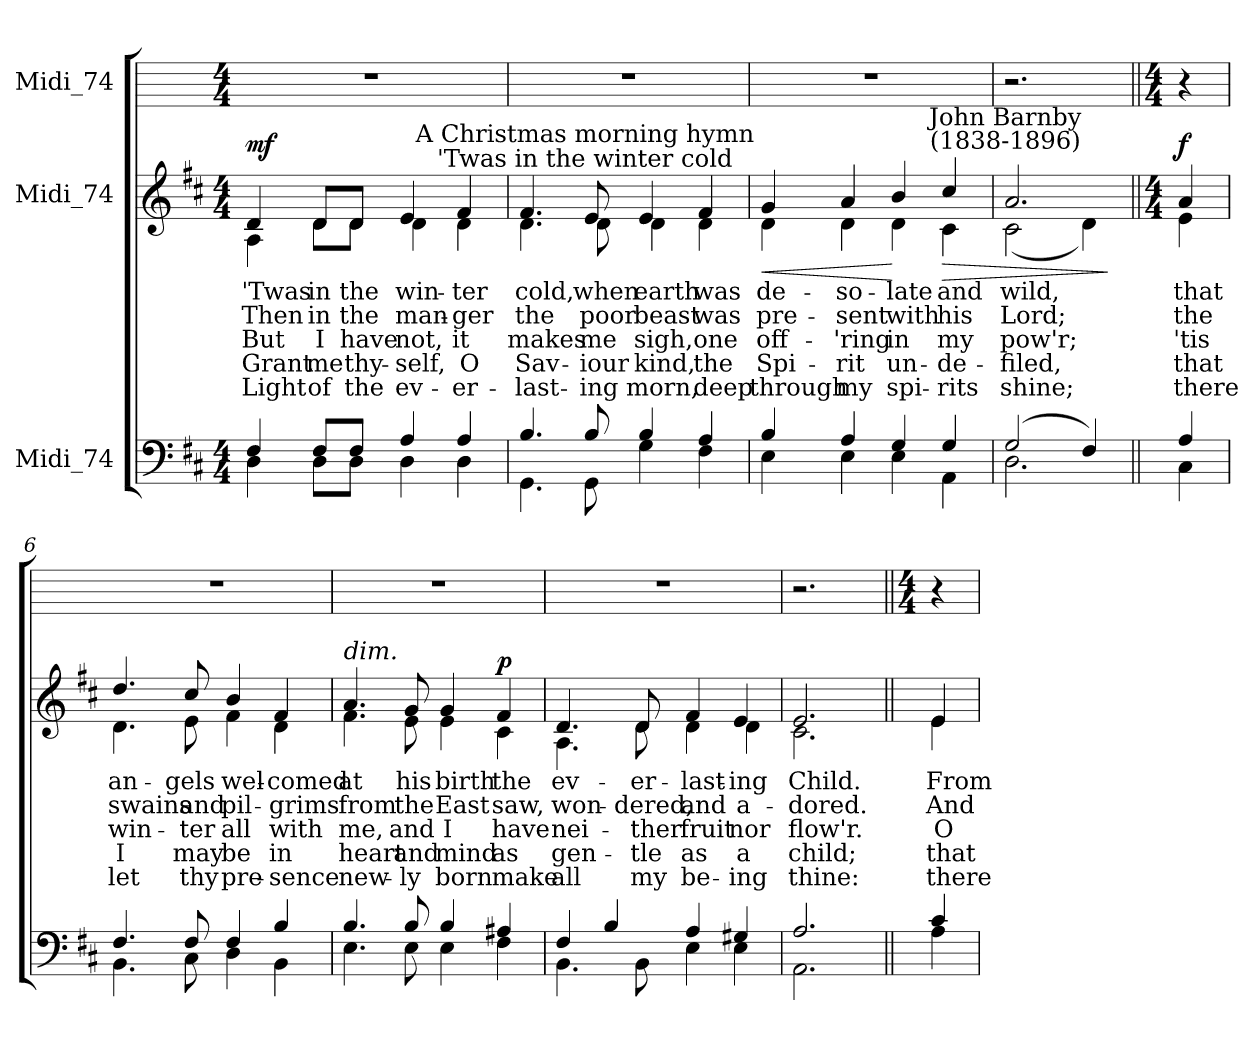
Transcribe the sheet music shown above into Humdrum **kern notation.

**kern	**kern	**text	**text	**text	**text	**text	**dynam	**kern
*part3	*part2	*part2	*part2	*part2	*part2	*part2	*part2	*part1
*staff3	*staff2	*staff2	*staff2	*staff2	*staff2	*staff2	*staff2	*staff1
*I"Midi_74	*I"Midi_74	*	*	*	*	*	*	*I"Midi_74
*clefF4	*clefG2	*	*	*	*	*	*	*
*k[f#c#]	*k[f#c#]	*	*	*	*	*	*	*
*D:	*D:	*	*	*	*	*	*	*
*M4/4	*M4/4	*	*	*	*	*	*	*M4/4
=1	=1	=1	=1	=1	=1	=1	=1	=1
*^	*	*	*	*	*	*	*	*
!	!	!LO:TX:a:cj:t=Rev. J. C. Black	!	!	!	!	!	!	!
!	!	!	!LO:LY:b	!LO:LY:b	!LO:LY:b	!LO:LY:b	!LO:LY:b	!LO:DY:a	!
*	*	*^	*	*	*	*	*	*	*
4F#/	4D\	4d/	4A	'Twas	Then	But	Grant	Light	mf	1r
!	!	!	!	!LO:LY:b	!LO:LY:b	!LO:LY:b	!LO:LY:b	!LO:LY:b	!	!
8F#/L	8D\L	8d/L	8d\L	in	in	I	me	of	.	.
!	!	!	!	!LO:LY:b	!LO:LY:b	!LO:LY:b	!LO:LY:b	!LO:LY:b	!	!
8F#/J	8D\J	8d/J	8d\J	the	the	have	thy-	-the	.	.
!	!	!	!	!LO:LY:b	!LO:LY:b	!LO:LY:b	!LO:LY:b	!LO:LY:b	!	!
4A/	4D\	4e/	4d\	win-	-man-	-not,	self,	ev-	.	.
!	!	!	!	!LO:LY:b	!LO:LY:b	!LO:LY:b	!LO:LY:b	!LO:LY:b	!	!
4A/	4D\	4f#/	4d\	-ter	ger	it	O	er-	.	.
=2	=2	=2	=2	=2	=2	=2	=2	=2	=2	=2
!	!	!	!	!LO:LY:b	!LO:LY:b	!LO:LY:b	!LO:LY:b	!LO:LY:b	!	!
4.B	4.GG\	4.f#/	4.d\	-cold,	the	makes	Sav-	-last-	.	1r
!	!	!LO:TX:a:cj:t='Twas in the winter cold	!	!	!	!	!	!	!	!
!	!	!LO:TX:a:cj:t=A Christmas morning hymn	!	!	!	!	!	!	!	!
!	!	!	!	!LO:LY:b	!LO:LY:b	!LO:LY:b	!LO:LY:b	!LO:LY:b	!	!
8B	8GG\	8e/	8d\	-when	poor	me	iour	ing	.	.
!	!	!	!	!LO:LY:b	!LO:LY:b	!LO:LY:b	!LO:LY:b	!LO:LY:b	!	!
4B/	4G\	4e/	4d\	earth	beast	sigh,	kind,	morn,	.	.
!	!	!	!	!LO:LY:b	!LO:LY:b	!LO:LY:b	!LO:LY:b	!LO:LY:b	!	!
4A/	4F#\	4f#/	4d\	was	was	one	the	deep	.	.
=3	=3	=3	=3	=3	=3	=3	=3	=3	=3	=3
!	!	!	!	!LO:LY:b	!LO:LY:b	!LO:LY:b	!LO:LY:b	!LO:LY:b	!LO:HP:b	!
4B/	4E\	4g/	4d\	de-	-pre-	-off-	-Spi-	-through	<	1r
!	!	!	!	!LO:LY:b	!LO:LY:b	!LO:LY:b	!LO:LY:b	!LO:LY:b	!	!
4A/	4E\	4a/	4d\	so-	-sent	'ring	rit	my	.	.
!	!	!	!	!LO:LY:b	!LO:LY:b	!LO:LY:b	!LO:LY:b	!LO:LY:b	!	!
4G/	4E\	4b/	4d\	late	with	in	un-	-spi-	[	.
!	!	!	!	!LO:LY:b	!LO:LY:b	!LO:LY:b	!LO:LY:b	!LO:LY:b	!LO:HP:b	!
4G/	4AA\	4cc#/	4c#\	-and	his	my	de-	-rits	>	.
=4	=4	=4	=4	=4	=4	=4	=4	=4	=4	=4
!	!	!LO:TX:a:cj:t=John Barnby\n(1838-1896)	!	!	!	!	!	!	!	!
!	!	!	!	!LO:LY:b	!LO:LY:b	!LO:LY:b	!LO:LY:b	!LO:LY:b	!	!
(>2G/	2.D\	2.a/	(<2c#	wild,	Lord;	pow'r;	filed,	shine;	.	2.r
4F#/)	.	.	4d\)	.	.	.	.	.	.	.
*v	*v	*	*	*	*	*	*	*	*	*
*	*v	*v	*	*	*	*	*	*	*
.	.	.	.	.	.	.	]	.
!!LO:LB:g=z
=5||	=5||	=5||	=5||	=5||	=5||	=5||	=5||	=5||
*	*M4/4	*	*	*	*	*	*	*M4/4
*^	*	*	*	*	*	*	*	*
!	!	!	!LO:LY:b	!LO:LY:b	!LO:LY:b	!LO:LY:b	!LO:LY:b	!LO:DY:a	!
*	*	*^	*	*	*	*	*	*	*
4A/	4C#\	4a/	4e\	that	the	'tis	that	there	f	4r
=6	=6	=6	=6	=6	=6	=6	=6	=6	=6	=6
!	!	!	!	!LO:LY:b	!LO:LY:b	!LO:LY:b	!LO:LY:b	!LO:LY:b	!	!
4.F#/	4.BB\	4.dd/	4.d\	an-	-swains	win-	-I	let	.	1r
!	!	!	!	!LO:LY:b	!LO:LY:b	!LO:LY:b	!LO:LY:b	!LO:LY:b	!	!
8F#/	8C#\	8cc#/	8e\	gels	and	ter	may	thy	.	.
!	!	!	!	!LO:LY:b	!LO:LY:b	!LO:LY:b	!LO:LY:b	!LO:LY:b	!	!
4F#/	4D\	4b/	4f#\	wel-	-pil-	-all	be	pre-	.	.
!	!	!	!	!LO:LY:b	!LO:LY:b	!LO:LY:b	!LO:LY:b	!LO:LY:b	!	!
4B/	4BB\	4f#/	4d\	-comed	grims	with	in	sence	.	.
=7	=7	=7	=7	=7	=7	=7	=7	=7	=7	=7
!	!	!LO:TX:a:i:t=dim.	!	!	!	!	!	!	!	!
!	!	!	!	!LO:LY:b	!LO:LY:b	!LO:LY:b	!LO:LY:b	!LO:LY:b	!	!
4.B/	4.E\	4.a/	4.f#\	at	from	me,	heart	new-	.	1r
!	!	!	!	!LO:LY:b	!LO:LY:b	!LO:LY:b	!LO:LY:b	!LO:LY:b	!	!
8B/	8E\	8g/	8e\	-his	the	and	and	ly	.	.
!	!	!	!	!LO:LY:b	!LO:LY:b	!LO:LY:b	!LO:LY:b	!LO:LY:b	!	!
4B/	4E\	4g/	4e\	birth	East	I	mind	born	.	.
!	!	!	!	!LO:LY:b	!LO:LY:b	!LO:LY:b	!LO:LY:b	!LO:LY:b	!LO:DY:a	!
4A#X/	4F#\	4f#/	4c#	the	saw,	have	as	make	p	.
=8	=8	=8	=8	=8	=8	=8	=8	=8	=8	=8
!	!	!	!	!LO:LY:b	!LO:LY:b	!LO:LY:b	!LO:LY:b	!LO:LY:b	!	!
4F#/	4.BB\	4.d/	4.A	ev-	-won-	-nei-	-gen-	-all	.	1r
4B/	.	.	.	.	.	.	.	.	.	.
!	!	!	!	!LO:LY:b	!LO:LY:b	!LO:LY:b	!LO:LY:b	!LO:LY:b	!	!
.	8BB\	8d/	8d\	er-	-dered,	ther	tle	my	.	.
!	!	!	!	!LO:LY:b	!LO:LY:b	!LO:LY:b	!LO:LY:b	!LO:LY:b	!	!
4A/	4E\	4f#/	4d\	last-	-and	fruit	as	be-	.	.
!	!	!	!	!LO:LY:b	!LO:LY:b	!LO:LY:b	!LO:LY:b	!LO:LY:b	!	!
4G#X/	4E\	4e/	4d\	-ing	a-	-nor	a	ing	.	.
=9	=9	=9	=9	=9	=9	=9	=9	=9	=9	=9
!	!	!	!	!LO:LY:b	!LO:LY:b	!LO:LY:b	!LO:LY:b	!LO:LY:b	!	!
2.A/	2.AA\	2.e/	2.c#\	Child.	dored.	flow'r.	child;	thine:	.	2.r
!!LO:LB:g=z
=10||	=10||	=10||	=10||	=10||	=10||	=10||	=10||	=10||	=10||	=10||
*	*	*	*	*	*	*	*	*	*	*M4/4
!	!	!	!	!LO:LY:b	!LO:LY:b	!LO:LY:b	!LO:LY:b	!LO:LY:b	!	!
4c#/	4A\	4e/	4e\	From	And	O	that	there	.	4r
*v	*v	*	*	*	*	*	*	*	*	*
*	*v	*v	*	*	*	*	*	*	*
=	=	=	=	=	=	=	=	=
*-	*-	*-	*-	*-	*-	*-	*-	*-
